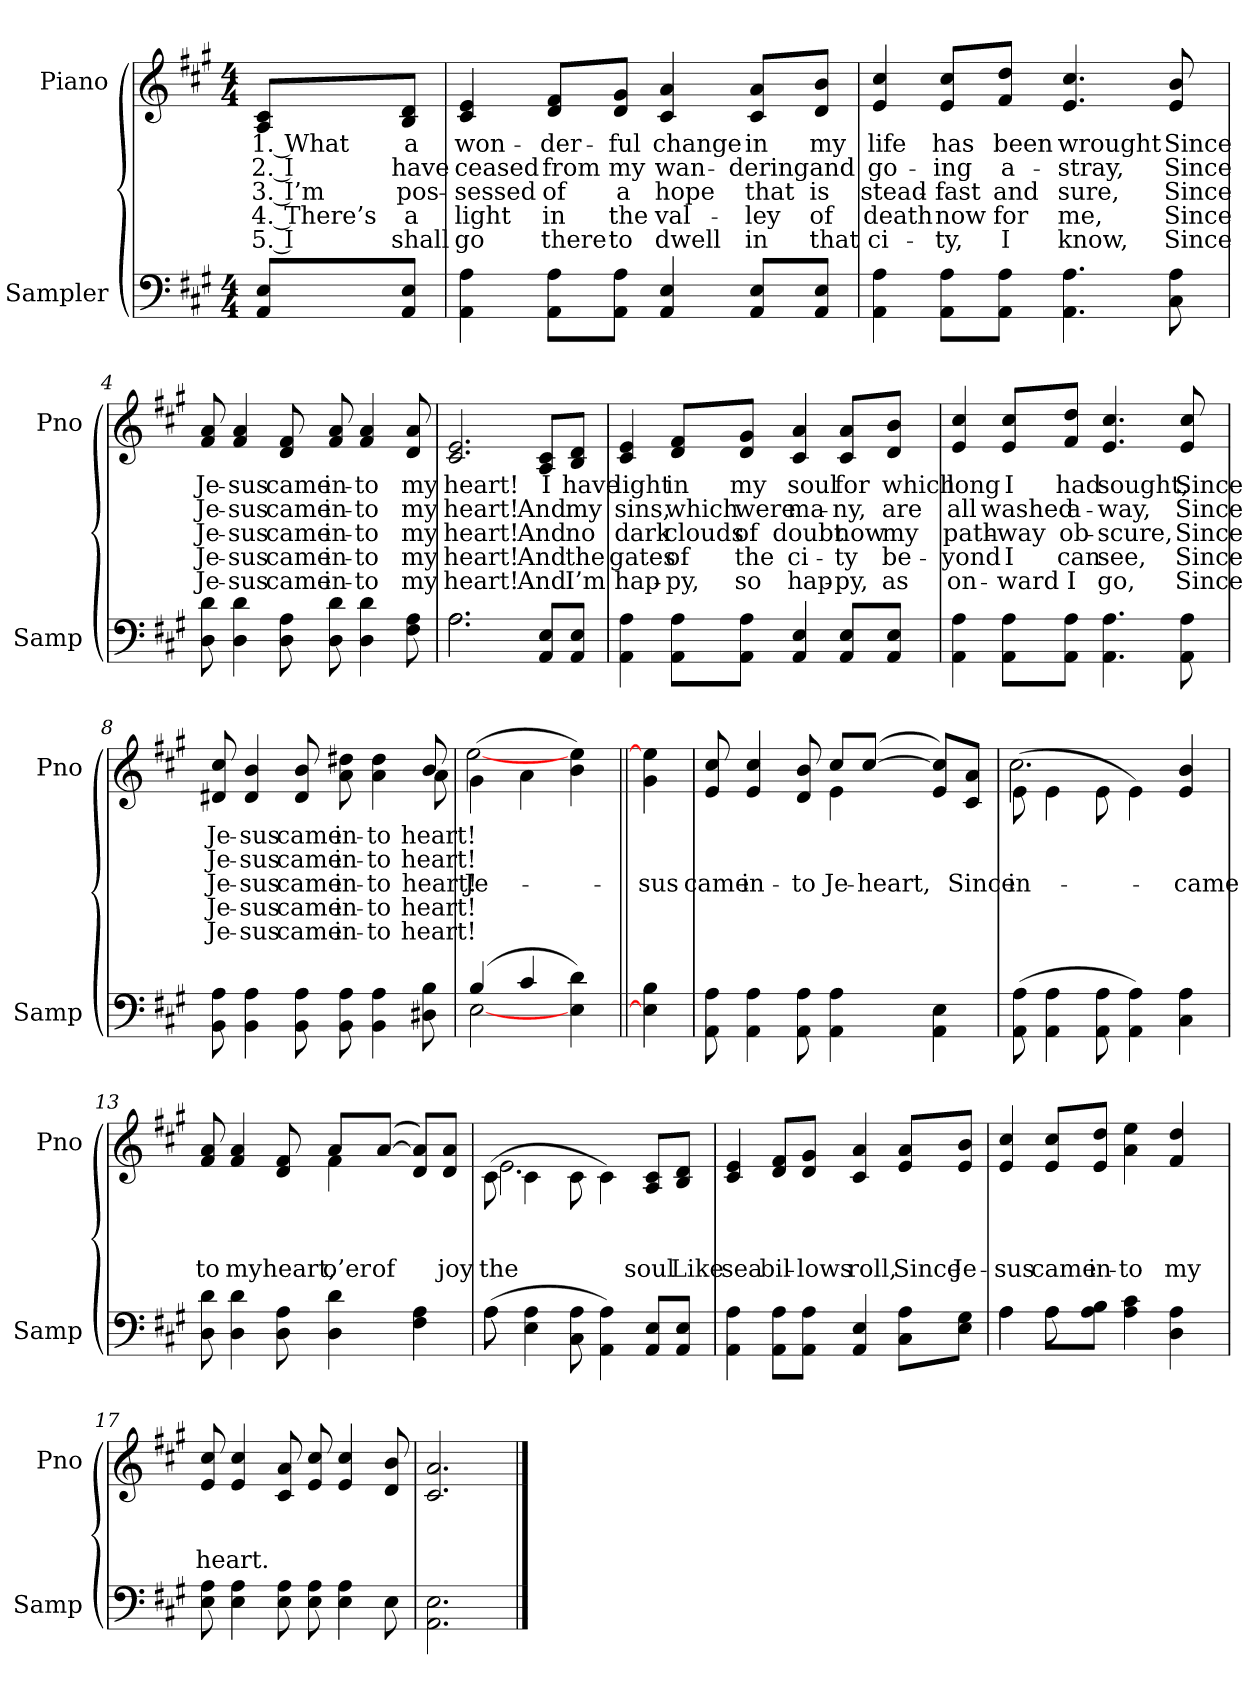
**kern	**kern	**text	**text	**text	**text	**text
*part2	*part1	*part1	*part1	*part1	*part1	*part1
*staff2	*staff1	*staff1	*staff1	*staff1	*staff1	*staff1
*I"Sampler	*I"Piano	*	*	*	*	*
*I'Samp	*I'Pno	*	*	*	*	*
*clefF4	*clefG2	*	*	*	*	*
*k[f#c#g#]	*k[f#c#g#]	*	*	*	*	*
*A:	*A:	*	*	*	*	*
*M4/4	*M4/4	*	*	*	*	*
=1	=1	=1	=1	=1	=1	=1
8AA/ 8E/L	8A/ 8c#/L	1. What	2. I	3. I’m	4. There’s	5. I
8AA/ 8E/J	8B/ 8d/J	a	have	pos-	a	shall
=2	=2	=2	=2	=2	=2	=2
4AA\ 4A\	4c#/ 4e/	won-	ceased	-sessed	light	go
8AA\ 8A\L	8d/ 8f#/L	-der-	from	of	in	there
8AA\ 8A\J	8d/ 8g#/J	-ful	my	a	the	to
4AA/ 4E/	4c#/ 4a/	change	wan-	hope	val-	dwell
8AA/ 8E/L	8c#/ 8a/L	in	-dering	that	-ley	in
8AA/ 8E/J	8d/ 8b/J	my	and	is	of	that
=3	=3	=3	=3	=3	=3	=3
4AA\ 4A\	4e/ 4cc#/	life	go-	stead-	death	ci-
8AA\ 8A\L	8e/ 8cc#/L	has	-ing	-fast	now	-ty,
8AA\ 8A\J	8f#/ 8dd/J	been	a-	and	for	I
4.AA\ 4.A\	4.e/ 4.cc#/	wrought	-stray,	sure,	me,	know,
8C#\ 8A\	8e/ 8b/	Since	Since	Since	Since	Since
=4	=4	=4	=4	=4	=4	=4
8D\ 8d\	8f#/ 8a/	Je-	Je-	Je-	Je-	Je-
4D\ 4d\	4f#/ 4a/	-sus	-sus	-sus	-sus	-sus
8D\ 8A\	8d/ 8f#/	came	came	came	came	came
8D\ 8d\	8f#/ 8a/	in-	in-	in-	in-	in-
4D\ 4d\	4f#/ 4a/	-to	-to	-to	-to	-to
8F#\ 8A\	8d/ 8a/	my	my	my	my	my
=5	=5	=5	=5	=5	=5	=5
*^	*	*	*	*	*	*
2.A\	2.A	2.c#/ 2.e/	heart!	heart!	heart!	heart!	heart!
8AA/ 8E/L	4ryy	8A/ 8c#/L	I	And	And	And	And
8AA/ 8E/J	.	8B/ 8d/J	have	my	no	the	I’m
*v	*v	*	*	*	*	*	*
=6	=6	=6	=6	=6	=6	=6
4AA\ 4A\	4c#/ 4e/	light	sins,	dark	gates	hap-
8AA\ 8A\L	8d/ 8f#/L	in	which	clouds	of	-py,
8AA\ 8A\J	8d/ 8g#/J	my	were	of	the	so
4AA/ 4E/	4c#/ 4a/	soul	ma-	doubt	ci-	hap-
8AA/ 8E/L	8c#/ 8a/L	for	-ny,	now	-ty	-py,
8AA/ 8E/J	8d/ 8b/J	which	are	my	be-	as
=7	=7	=7	=7	=7	=7	=7
4AA\ 4A\	4e/ 4cc#/	long	all	path-	-yond	on-
8AA\ 8A\L	8e/ 8cc#/L	I	washed	-way	I	-ward
8AA\ 8A\J	8f#/ 8dd/J	had	a-	ob-	can	I
4.AA\ 4.A\	4.e/ 4.cc#/	sought,	-way,	-scure,	see,	go,
8AA\ 8A\	8e/ 8cc#/	Since	Since	Since	Since	Since
=8	=8	=8	=8	=8	=8	=8
*	*^	*	*	*	*	*
8BB\ 8A\	8d#X/ 8cc#/	2..ryy	Je-	Je-	Je-	Je-	Je-
4BB\ 4A\	4d#/ 4b/	.	-sus	-sus	-sus	-sus	-sus
8BB\ 8A\	8d#/ 8b/	.	came	came	came	came	came
8BB\ 8A\	8a\ 8dd#X\	.	in-	in-	in-	in-	in-
4BB\ 4A\	4a\ 4dd#\	.	-to	-to	-to	-to	-to
8D#X\ 8B\	8b/	8a	heart!	heart!	heart!	heart!	heart!
=9	=9	=9	=9	=9	=9	=9	=9
*^	*	*	*	*	*	*	*
(4B/	[2E	(4g#\	[2ee	.	.	Je-	.	.
4c#/	.	4a\	.	.	.	.	.	.
4E\ 4d\)	4ryy	4b\ 4ee\)	4ryy	.	.	.	.	.
=10||	=10||	=10||	=10||	=10||	=10||	=10||	=10||	=10||
!	!	!LO:TX:t=Refrain	!	!	!	!	!	!
*v	*v	*	*	*	*	*	*	*
*	*v	*v	*	*	*	*	*
4E\] 4B\	4g#\ 4ee\]	.	.	-sus	.	.
=11	=11	=11	=11	=11	=11	=11
*	*^	*	*	*	*	*
8AA\ 8A\	8e/ 8cc#/	2ryy	.	.	came	.	.
4AA\ 4A\	4e/ 4cc#/	.	.	.	in-	.	.
8AA\ 8A\	8d/ 8b/	.	.	.	-to	.	.
4AA\ 4A\	8cc#/L	4e	.	.	Je-	.	.
.	([8cc#/J	.	.	.	heart,	.	.
4AA\ 4E\	8e/ 8cc#]/L)	4ryy	.	.	.	.	.
.	8c#/ 8a/J	.	.	.	Since	.	.
=12	=12	=12	=12	=12	=12	=12	=12
(8AA\ 8A\	(8e\	2.cc#	.	.	in-	.	.
4AA\ 4A\	4e\	.	.	.	.	.	.
8AA\ 8A\	8e\	.	.	.	.	.	.
4AA\ 4A\)	4e\)	.	.	.	.	.	.
4C#\ 4A\	4e/ 4b/	4ryy	.	.	came	.	.
=13	=13	=13	=13	=13	=13	=13	=13
8D\ 8d\	8f#/ 8a/	2ryy	.	.	-to	.	.
4D\ 4d\	4f#/ 4a/	.	.	.	my	.	.
8D\ 8A\	8d/ 8f#/	.	.	.	heart,	.	.
4D\ 4d\	8a/L	4f#	.	.	o’er	.	.
.	([8a/J	.	.	.	of	.	.
4F#\ 4A\	8d/ 8a]/L)	4ryy	.	.	.	.	.
.	8d/ 8a/J	.	.	.	joy	.	.
=14	=14	=14	=14	=14	=14	=14	=14
*^	*	*	*	*	*	*	*
(8A\	8A	(8c#\	2.e	.	.	the	.	.
4E\ 4A\	2..ryy	4c#\	.	.	.	.	.	.
8C#\ 8A\	.	8c#\	.	.	.	.	.	.
4AA\ 4A\)	.	4c#\)	.	.	.	.	.	.
8AA/ 8E/L	.	8A/ 8c#/L	4ryy	.	.	soul	.	.
8AA/ 8E/J	.	8B/ 8d/J	.	.	.	Like	.	.
*v	*v	*	*	*	*	*	*	*
*	*v	*v	*	*	*	*	*
=15	=15	=15	=15	=15	=15	=15
4AA\ 4A\	4c#/ 4e/	.	.	sea	.	.
8AA\ 8A\L	8d/ 8f#/L	.	.	bil-	.	.
8AA\ 8A\J	8d/ 8g#/J	.	.	-lows	.	.
4AA/ 4E/	4c#/ 4a/	.	.	roll,	.	.
8C#\ 8A\L	8e/ 8a/L	.	.	Since	.	.
8E\ 8G#\J	8e/ 8b/J	.	.	Je-	.	.
=16	=16	=16	=16	=16	=16	=16
*^	*	*	*	*	*	*
4A\	4A	4e/ 4cc#/	.	.	-sus	.	.
8A\L	8A	8e/ 8cc#/L	.	.	came	.	.
8A\ 8B\J	2ryy	8e/ 8dd/J	.	.	in-	.	.
4A\ 4c#\	.	4a\ 4ee\	.	.	-to	.	.
4D\ 4A\	.	4f#/ 4dd/	.	.	my	.	.
.	8ryy	.	.	.	.	.	.
*v	*v	*	*	*	*	*	*
=17	=17	=17	=17	=17	=17	=17
8E\ 8A\	8e/ 8cc#/	.	.	heart.	.	.
4E\ 4A\	4e/ 4cc#/	.	.	.	.	.
8E\ 8A\	8c#/ 8a/	.	.	.	.	.
8E\ 8A\	8e/ 8cc#/	.	.	.	.	.
4E\ 4A\	4e/ 4cc#/	.	.	.	.	.
8E\	8d/ 8b/	.	.	.	.	.
=18	=18	=18	=18	=18	=18	=18
2.AA\ 2.E\	2.c#/ 2.a/	.	.	.	.	.
==	==	==	==	==	==	==
*-	*-	*-	*-	*-	*-	*-
